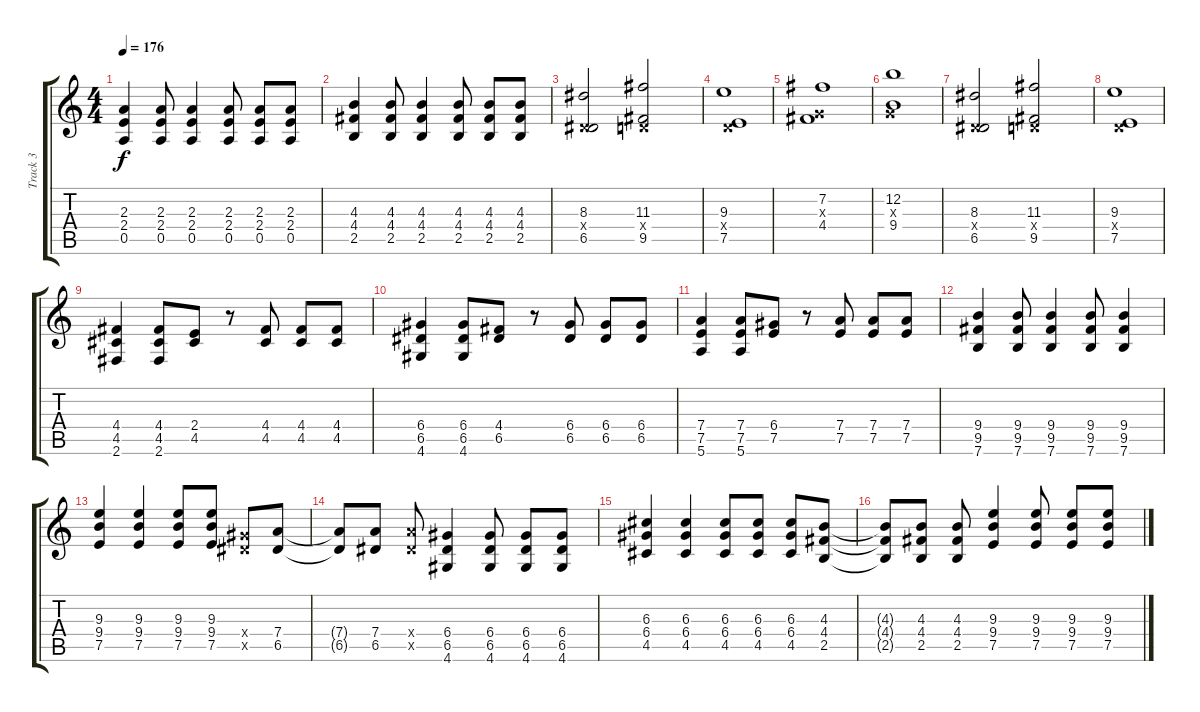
\track ("Track 3" "Track 3") {instrument overdrivenguitar}
\staff {score tabs}
\tuning (E4 B3 G3 D3 A2 E2) {hide}
\ts (4 4)
\tempo 176
\clef g2
\ks c
(2.3 2.4 0.5).4{dy f} (2.3 2.4 0.5).8 (2.3 2.4 0.5).4 (2.3 2.4 0.5).8 (2.3 2.4 0.5).8 (2.3 2.4 0.5).8 |
(4.3 4.4 2.5).4 (4.3 4.4 2.5).8 (4.3 4.4 2.5).4 (4.3 4.4 2.5).8 (4.3 4.4 2.5).8 (4.3 4.4 2.5).8 |
(8.3 0.4{x} 6.5).2 (11.3 0.4{x} 9.5).2 |
(9.3 0.4{x} 7.5).1 |
(7.2 0.3{x} 4.4).1 |
(12.2 0.3{x} 9.4).1 |
(8.3 0.4{x} 6.5).2 (11.3 0.4{x} 9.5).2 |
(9.3 0.4{x} 7.5).1 |
(4.4 4.5 2.6).4 (4.4 4.5 2.6).8 (2.4 4.5).8 r.8 (4.4 4.5).8 (4.4 4.5).8 (4.4 4.5).8 |
(6.4 6.5 4.6).4 (6.4 6.5 4.6).8 (4.4 6.5).8 r.8 (6.4 6.5).8 (6.4 6.5).8 (6.4 6.5).8 |
(7.4 7.5 5.6).4 (7.4 7.5 5.6).8 (6.4 7.5).8 r.8 (7.4 7.5).8 (7.4 7.5).8 (7.4 7.5).8 |
(9.4 9.5 7.6).4 (9.4 9.5 7.6).8 (9.4 9.5 7.6).4 (9.4 9.5 7.6).8 (9.4 9.5 7.6).4 |
(9.3 9.4 7.5).4 (9.3 9.4 7.5).4 (9.3 9.4 7.5).8 (9.3 9.4 7.5).8 (6.4{x} 6.5{x}).8 (7.4 6.5).8 |
(7.4{t} 6.5{t}).8 (7.4 6.5).8 (7.4{x} 6.5{x}).8 (6.4 6.5 4.6).4 (6.4 6.5 4.6).8 (6.4 6.5 4.6).8 (6.4 6.5 4.6).8 |
(6.3 6.4 4.5).4 (6.3 6.4 4.5).4 (6.3 6.4 4.5).8 (6.3 6.4 4.5).8 (6.3 6.4 4.5).8 (4.3 4.4 2.5).8 |
(4.3{t} 4.4{t} 2.5{t}).8 (4.3 4.4 2.5).8 (4.3 4.4 2.5).8 (9.3 9.4 7.5).4 (9.3 9.4 7.5).8 (9.3 9.4 7.5).8 (9.3 9.4 7.5).8
